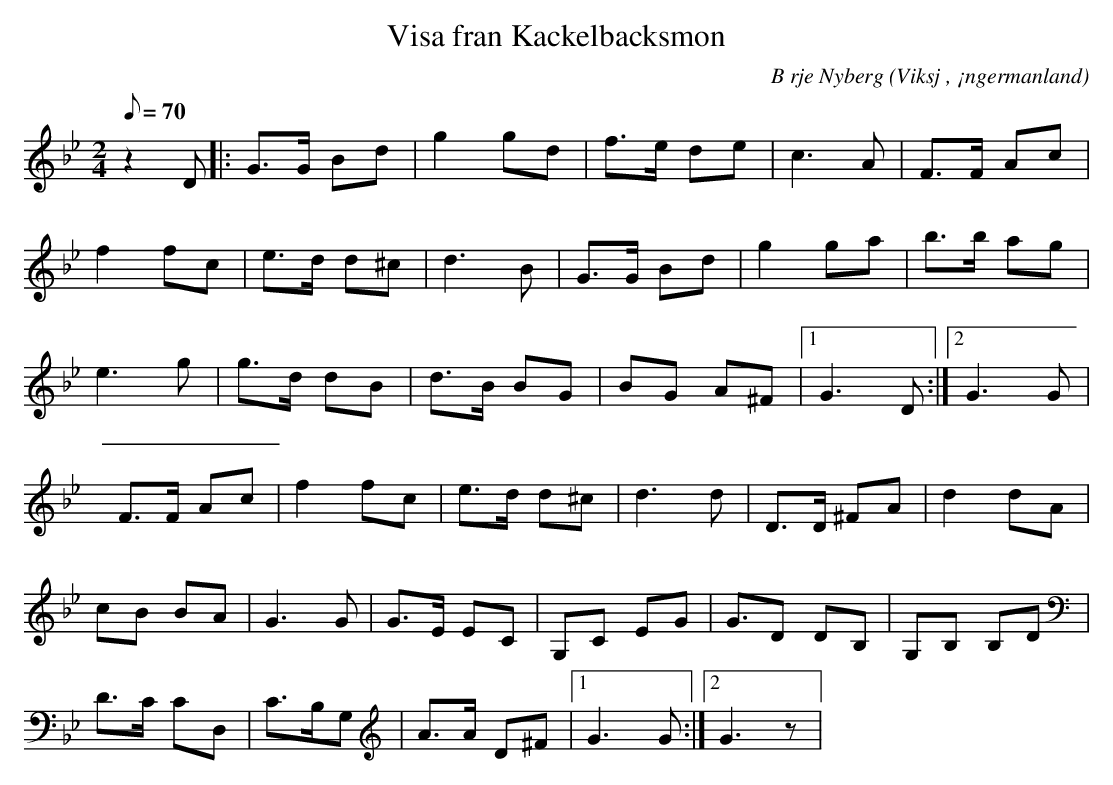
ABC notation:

X:1
T:Visa fran Kackelbacksmon
C:B rje Nyberg
O:Viksj , ¡ngermanland
M:2/4
L:1/8
Q:70
K:Gm
z2 D|: G>G Bd | g2 gd | f>e de | c2>A2 | F>F Ac |
f2 fc | e>d d^c | d2>B2 | G>G Bd |g2 ga | b>b ag |
e2> g2 | g>d dB |d>B BG |BG A^F |1 G2> D2 :|2 G2> G2 |
F>F Ac | f2 fc | e>d d^c | d2>d2 | D>D ^FA | d2 dA |
cB BA |G2> G2 | G>E EC | G,C EG | G>D2 DB, | G,B, B,D |
D>C CD, | C>B,G, | A>A D^F |1 G2> G2 :|2 G2> z2 |)
